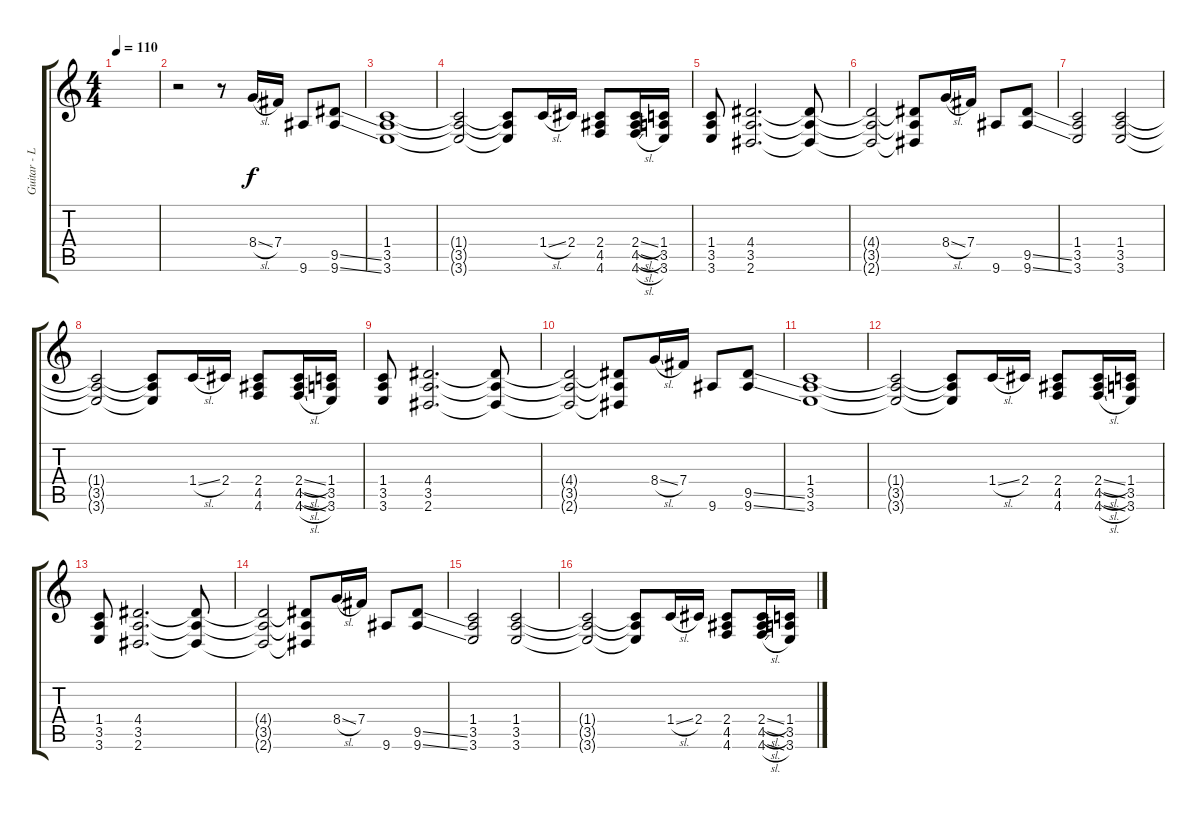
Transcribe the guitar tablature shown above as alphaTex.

\track ("Guitar - L" "Guitar - L") {instrument distortionguitar}
\staff {score tabs}
\tuning (Db4 Ab3 E3 B2 Gb2 Db2) {hide}
\ts (4 4)
\tempo 110
\clef g2
\ks c
|
r.2 r.8 8.4{sl}.16 7.4.16 9.6.8 (9.5{ss} 9.6{ss}).8 |
(1.4 3.5 3.6).1 |
(1.4{t} 3.5{t} 3.6{t}).2 (1.4{t} 3.5{t} 3.6{t}).8 1.4{sl}.16 2.4.16 (2.4 4.5 4.6).8 (2.4{sl} 4.5{sl} 4.6{sl}).16 (1.4 3.5 3.6).16 |
(1.4 3.5 3.6).8 (4.4 3.5 2.6).2{d} (4.4{t} 3.5{t} 2.6{t}).8 |
(4.4{t} 3.5{t} 2.6{t}).2 (4.4{t} 3.5{t} 2.6{t}).8 8.4{sl}.16 7.4.16 9.6.8 (9.5{ss} 9.6{ss}).8 |
(1.4 3.5 3.6).2 (1.4 3.5 3.6).2 |
(1.4{t} 3.5{t} 3.6{t}).2 (1.4{t} 3.5{t} 3.6{t}).8 1.4{sl}.16 2.4.16 (2.4 4.5 4.6).8 (2.4{sl} 4.5{sl} 4.6{sl}).16 (1.4 3.5 3.6).16 |
(1.4 3.5 3.6).8 (4.4 3.5 2.6).2{d} (4.4{t} 3.5{t} 2.6{t}).8 |
(4.4{t} 3.5{t} 2.6{t}).2 (4.4{t} 3.5{t} 2.6{t}).8 8.4{sl}.16 7.4.16 9.6.8 (9.5{ss} 9.6{ss}).8 |
(1.4 3.5 3.6).1 |
(1.4{t} 3.5{t} 3.6{t}).2 (1.4{t} 3.5{t} 3.6{t}).8 1.4{sl}.16 2.4.16 (2.4 4.5 4.6).8 (2.4{sl} 4.5{sl} 4.6{sl}).16 (1.4 3.5 3.6).16 |
(1.4 3.5 3.6).8 (4.4 3.5 2.6).2{d} (4.4{t} 3.5{t} 2.6{t}).8 |
(4.4{t} 3.5{t} 2.6{t}).2 (4.4{t} 3.5{t} 2.6{t}).8 8.4{sl}.16 7.4.16 9.6.8 (9.5{ss} 9.6{ss}).8 |
(1.4 3.5 3.6).2 (1.4 3.5 3.6).2 |
(1.4{t} 3.5{t} 3.6{t}).2 (1.4{t} 3.5{t} 3.6{t}).8 1.4{sl}.16 2.4.16 (2.4 4.5 4.6).8 (2.4{sl} 4.5{sl} 4.6{sl}).16 (1.4 3.5 3.6).16
